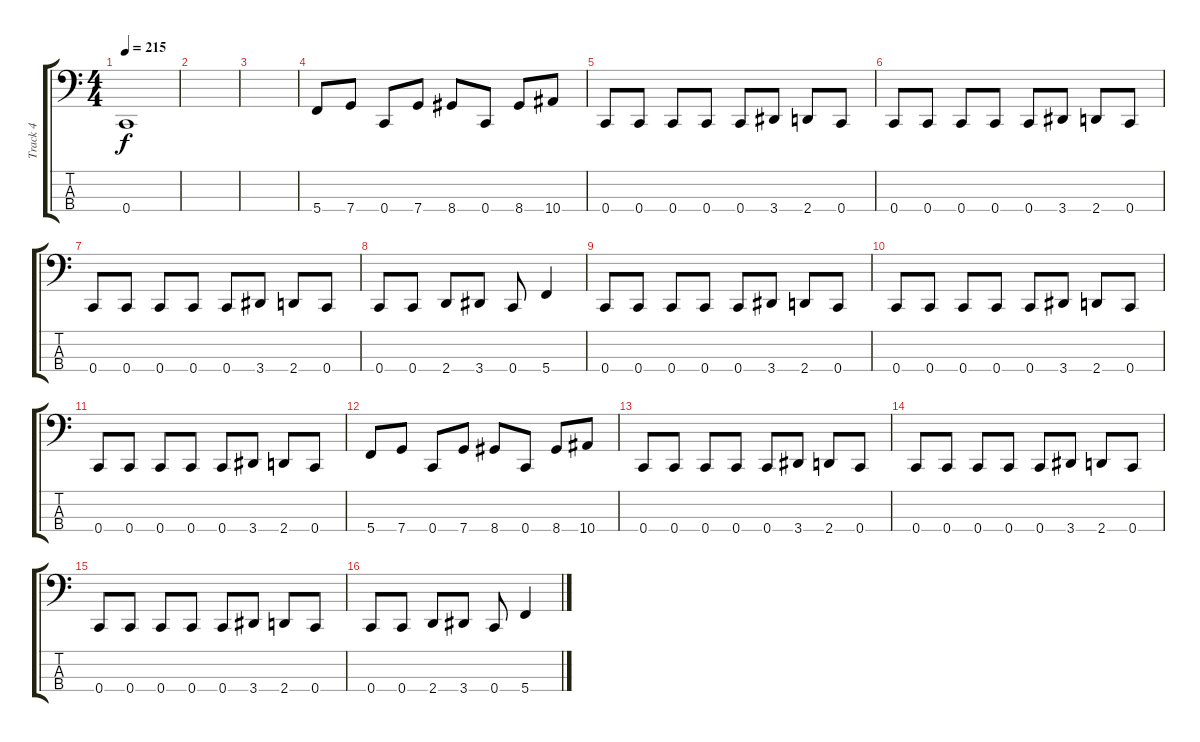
\track ("Track 4" "Track 4") {instrument electricbassfinger}
\staff {score tabs}
\tuning (F2 C2 G1 C1) {hide}
\ts (4 4)
\tempo 215
\clef f4
\ks c
0.4.1{dy f} |
|
|
5.4.8 7.4.8 0.4.8 7.4.8 8.4.8 0.4.8 8.4.8 10.4.8 |
0.4.8 0.4.8 0.4.8 0.4.8 0.4.8 3.4.8 2.4.8 0.4.8 |
0.4.8 0.4.8 0.4.8 0.4.8 0.4.8 3.4.8 2.4.8 0.4.8 |
0.4.8 0.4.8 0.4.8 0.4.8 0.4.8 3.4.8 2.4.8 0.4.8 |
0.4.8 0.4.8 2.4.8 3.4.8 0.4.8 5.4.4 |
0.4.8 0.4.8 0.4.8 0.4.8 0.4.8 3.4.8 2.4.8 0.4.8 |
0.4.8 0.4.8 0.4.8 0.4.8 0.4.8 3.4.8 2.4.8 0.4.8 |
0.4.8 0.4.8 0.4.8 0.4.8 0.4.8 3.4.8 2.4.8 0.4.8 |
5.4.8 7.4.8 0.4.8 7.4.8 8.4.8 0.4.8 8.4.8 10.4.8 |
0.4.8 0.4.8 0.4.8 0.4.8 0.4.8 3.4.8 2.4.8 0.4.8 |
0.4.8 0.4.8 0.4.8 0.4.8 0.4.8 3.4.8 2.4.8 0.4.8 |
0.4.8 0.4.8 0.4.8 0.4.8 0.4.8 3.4.8 2.4.8 0.4.8 |
0.4.8 0.4.8 2.4.8 3.4.8 0.4.8 5.4.4
